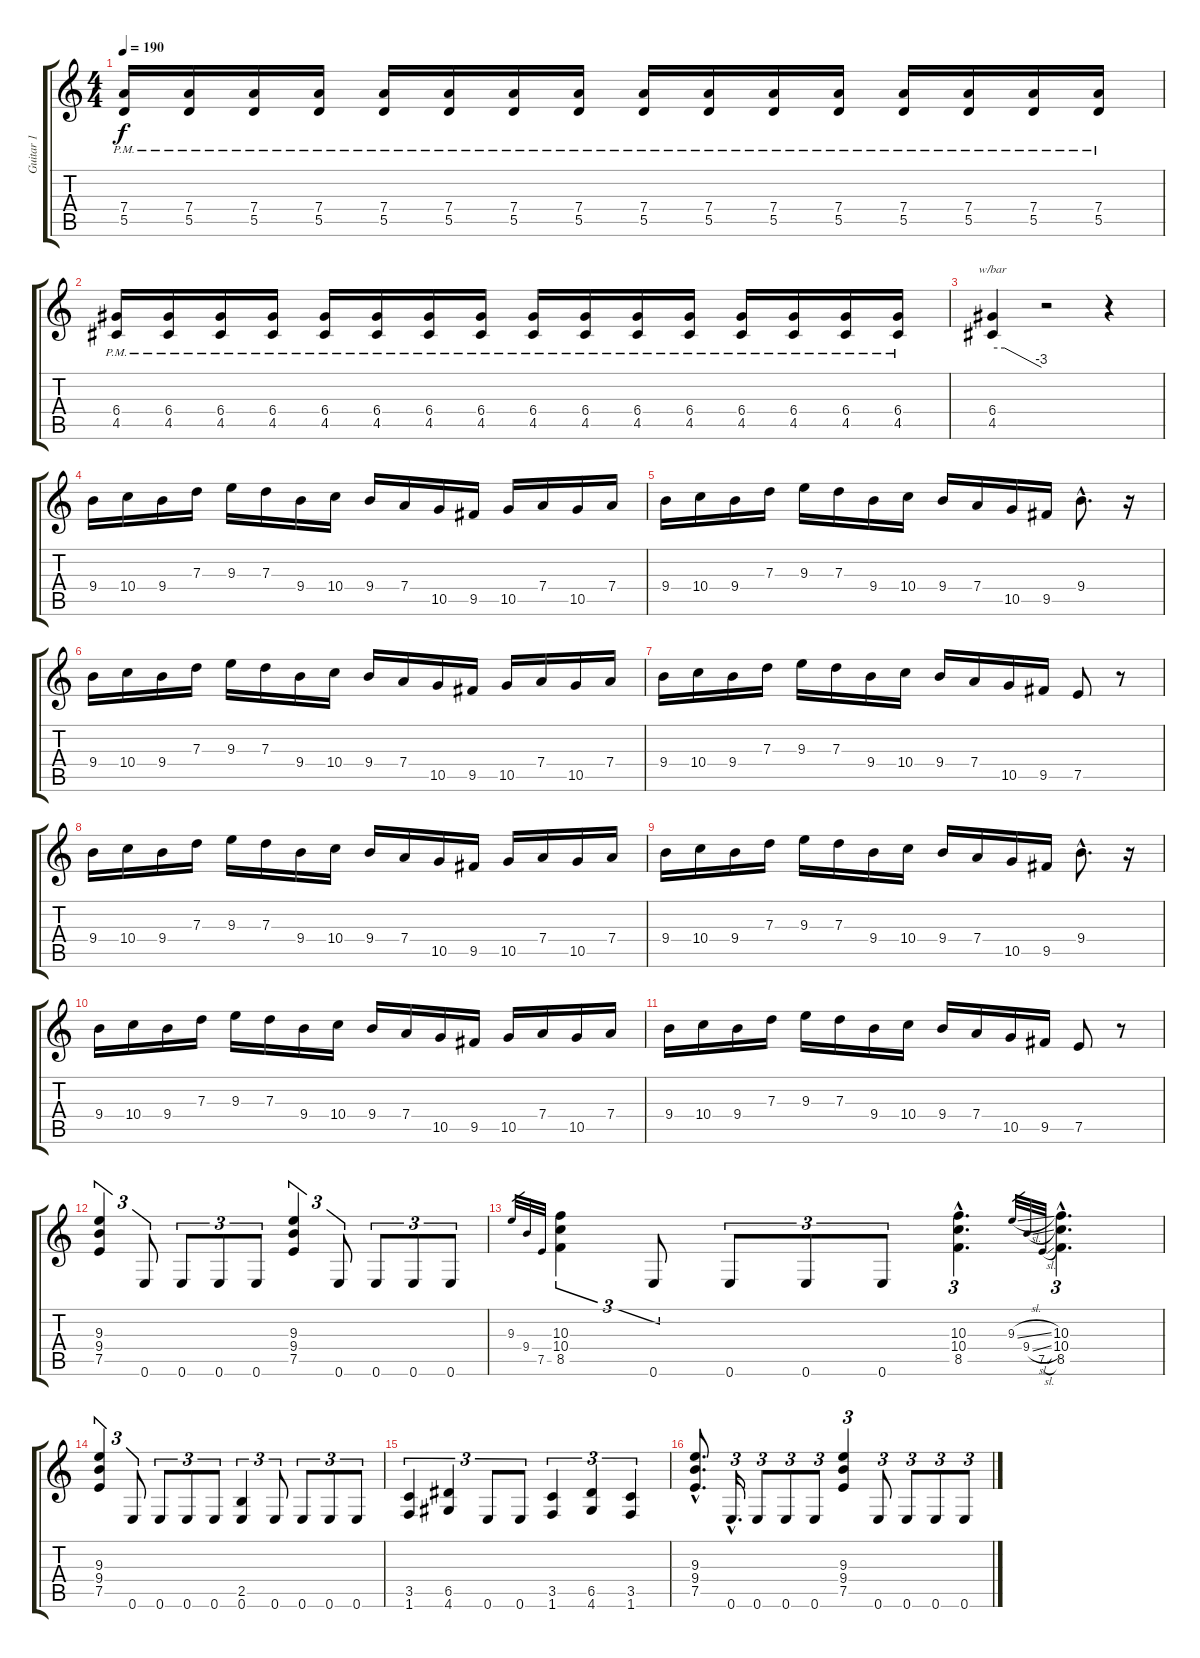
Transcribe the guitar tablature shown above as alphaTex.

\track ("Guitar 1" "Guitar 1") {instrument overdrivenguitar}
\staff {score tabs}
\tuning (E4 B3 G3 D3 A2 E2) {hide}
\ts (4 4)
\tempo 190
\clef g2
\ks c
(7.4{pm} 5.5{pm}).16{dy f} (7.4{pm} 5.5{pm}).16 (7.4{pm} 5.5{pm}).16 (7.4{pm} 5.5{pm}).16 (7.4{pm} 5.5{pm}).16 (7.4{pm} 5.5{pm}).16 (7.4{pm} 5.5{pm}).16 (7.4{pm} 5.5{pm}).16 (7.4{pm} 5.5{pm}).16 (7.4{pm} 5.5{pm}).16 (7.4{pm} 5.5{pm}).16 (7.4{pm} 5.5{pm}).16 (7.4{pm} 5.5{pm}).16 (7.4{pm} 5.5{pm}).16 (7.4{pm} 5.5{pm}).16 (7.4{pm} 5.5{pm}).16 |
(6.4{pm} 4.5{pm}).16 (6.4{pm} 4.5{pm}).16 (6.4{pm} 4.5{pm}).16 (6.4{pm} 4.5{pm}).16 (6.4{pm} 4.5{pm}).16 (6.4{pm} 4.5{pm}).16 (6.4{pm} 4.5{pm}).16 (6.4{pm} 4.5{pm}).16 (6.4{pm} 4.5{pm}).16 (6.4{pm} 4.5{pm}).16 (6.4{pm} 4.5{pm}).16 (6.4{pm} 4.5{pm}).16 (6.4{pm} 4.5{pm}).16 (6.4{pm} 4.5{pm}).16 (6.4{pm} 4.5{pm}).16 (6.4{pm} 4.5{pm}).16 |
(6.4 4.5).4{tbe (custom default 0 0 15 0 60 -12)} r.2 r.4 |
9.4.16 10.4.16 9.4.16 7.3.16 9.3.16 7.3.16 9.4.16 10.4.16 9.4.16 7.4.16 10.5.16 9.5.16 10.5.16 7.4.16 10.5.16 7.4.16 |
9.4.16 10.4.16 9.4.16 7.3.16 9.3.16 7.3.16 9.4.16 10.4.16 9.4.16 7.4.16 10.5.16 9.5.16 9.4{hac}.8{d} r.16 |
9.4.16 10.4.16 9.4.16 7.3.16 9.3.16 7.3.16 9.4.16 10.4.16 9.4.16 7.4.16 10.5.16 9.5.16 10.5.16 7.4.16 10.5.16 7.4.16 |
9.4.16 10.4.16 9.4.16 7.3.16 9.3.16 7.3.16 9.4.16 10.4.16 9.4.16 7.4.16 10.5.16 9.5.16 7.5.8 r.8 |
9.4.16 10.4.16 9.4.16 7.3.16 9.3.16 7.3.16 9.4.16 10.4.16 9.4.16 7.4.16 10.5.16 9.5.16 10.5.16 7.4.16 10.5.16 7.4.16 |
9.4.16 10.4.16 9.4.16 7.3.16 9.3.16 7.3.16 9.4.16 10.4.16 9.4.16 7.4.16 10.5.16 9.5.16 9.4{hac}.8{d} r.16 |
9.4.16 10.4.16 9.4.16 7.3.16 9.3.16 7.3.16 9.4.16 10.4.16 9.4.16 7.4.16 10.5.16 9.5.16 10.5.16 7.4.16 10.5.16 7.4.16 |
9.4.16 10.4.16 9.4.16 7.3.16 9.3.16 7.3.16 9.4.16 10.4.16 9.4.16 7.4.16 10.5.16 9.5.16 7.5.8 r.8 |
(9.3 9.4 7.5).4{tu (3 2)} 0.6.8{tu (3 2)} 0.6.8{tu (3 2)} 0.6.8{tu (3 2)} 0.6.8{tu (3 2)} (9.3 9.4 7.5).4{tu (3 2)} 0.6.8{tu (3 2)} 0.6.8{tu (3 2)} 0.6.8{tu (3 2)} 0.6.8{tu (3 2)} |
9.3.32{gr} 9.4.32{gr} 7.5.32{gr} (10.3 10.4 8.5).4{tu (3 2)} 0.6.8{tu (3 2)} 0.6.8{tu (3 2)} 0.6.8{tu (3 2)} 0.6.8{tu (3 2)} (10.3{hac} 10.4{hac} 8.5{hac}).4{d tu (3 2)} 9.3{sl}.32{gr} 9.4{sl}.32{gr} 7.5{sl}.32{gr} (10.3{hac} 10.4{hac} 8.5{hac}).4{d tu (3 2)} |
(9.3 9.4 7.5).4{tu (3 2)} 0.6.8{tu (3 2)} 0.6.8{tu (3 2)} 0.6.8{tu (3 2)} 0.6.8{tu (3 2)} (2.5 0.6).4{tu (3 2)} 0.6.8{tu (3 2)} 0.6.8{tu (3 2)} 0.6.8{tu (3 2)} 0.6.8{tu (3 2)} |
(3.5 1.6).4{tu (3 2)} (6.5 4.6).4{tu (3 2)} 0.6.8{tu (3 2)} 0.6.8{tu (3 2)} (3.5 1.6).4{tu (3 2)} (6.5 4.6).4{tu (3 2)} (3.5 1.6).4{tu (3 2)} |
(9.3{hac} 9.4{hac} 7.5{hac}).8{d} 0.6{hac}.16{d tu (3 2)} 0.6.8{tu (3 2)} 0.6.8{tu (3 2)} 0.6.8{tu (3 2)} (9.3 9.4 7.5).4{tu (3 2)} 0.6.8{tu (3 2)} 0.6.8{tu (3 2)} 0.6.8{tu (3 2)} 0.6.8{tu (3 2)}
